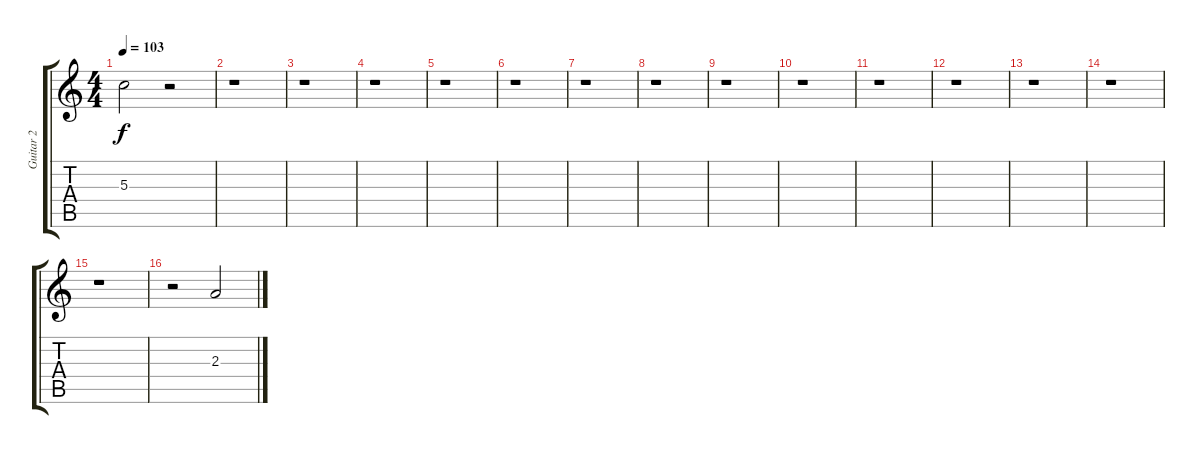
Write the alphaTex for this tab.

\track ("Guitar 2" "Guitar 2") {instrument distortionguitar}
\staff {score tabs}
\tuning (E4 B3 G3 D3 A2 E2) {hide}
\ts (4 4)
\tempo 103
\clef g2
\ks c
5.3{t}.2{dy f} r.2 |
r.1 |
r.1 |
r.1 |
r.1 |
r.1 |
r.1 |
r.1 |
r.1 |
r.1 |
r.1 |
r.1 |
r.1 |
r.1 |
r.1 |
r.2 2.3.2
